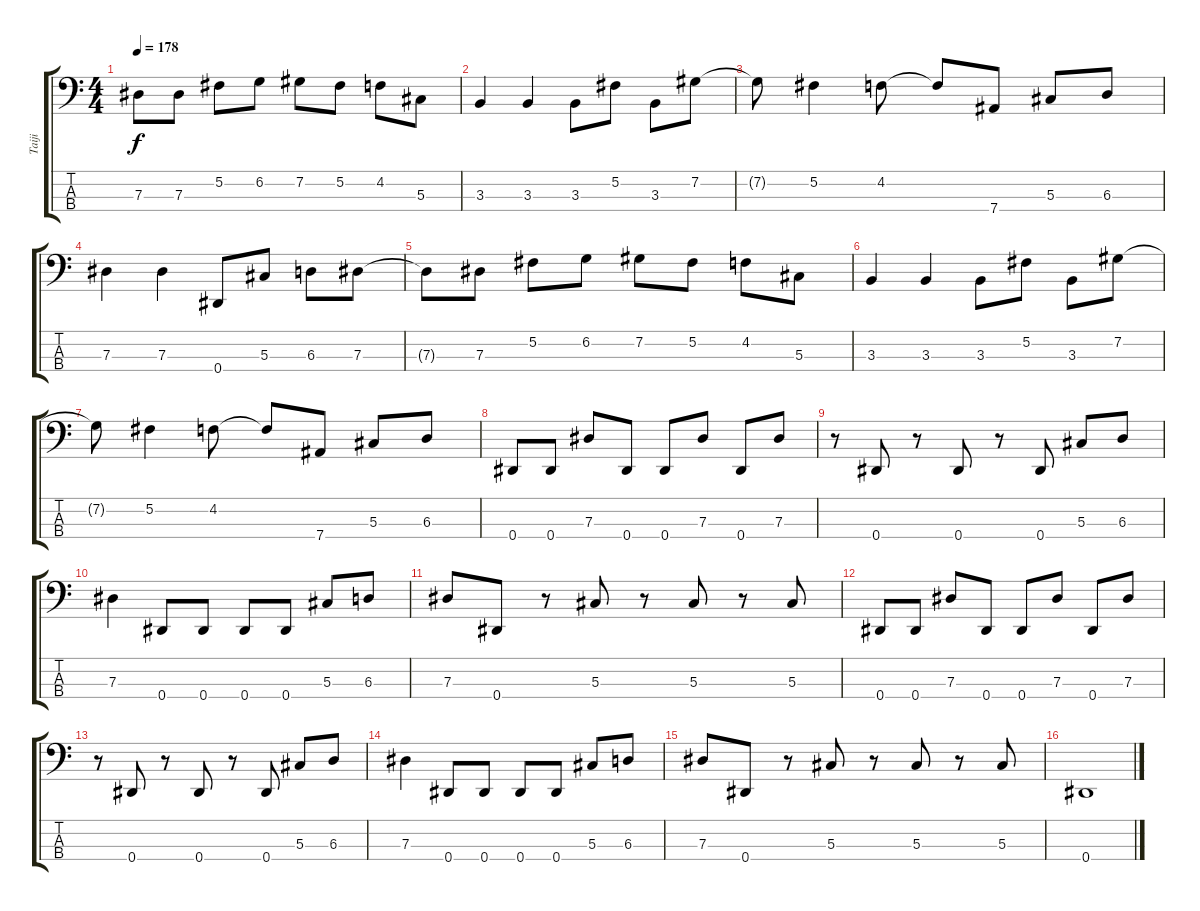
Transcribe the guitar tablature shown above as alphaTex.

\track ("Taiji" "Taiji") {instrument electricbasspick}
\staff {score tabs}
\tuning (Gb2 Db2 Ab1 Eb1) {hide}
\ts (4 4)
\tempo 178
\clef f4
\ks c
7.3{t}.8{dy f} 7.3.8 5.2.8 6.2.8 7.2.8 5.2.8 4.2.8 5.3.8 |
3.3.4 3.3.4 3.3.8 5.2.8 3.3.8 7.2.8 |
7.2{t}.8 5.2.4 4.2.8 4.2{t}.8 7.4.8 5.3.8 6.3.8 |
7.3.4 7.3.4 0.4.8 5.3.8 6.3.8 7.3.8 |
7.3{t}.8 7.3.8 5.2.8 6.2.8 7.2.8 5.2.8 4.2.8 5.3.8 |
3.3.4 3.3.4 3.3.8 5.2.8 3.3.8 7.2.8 |
7.2{t}.8 5.2.4 4.2.8 4.2{t}.8 7.4.8 5.3.8 6.3.8 |
0.4.8 0.4.8 7.3.8 0.4.8 0.4.8 7.3.8 0.4.8 7.3.8 |
r.8 0.4.8 r.8 0.4.8 r.8 0.4.8 5.3.8 6.3.8 |
7.3.4 0.4.8 0.4.8 0.4.8 0.4.8 5.3.8 6.3.8 |
7.3.8 0.4.8 r.8 5.3.8 r.8 5.3.8 r.8 5.3.8 |
0.4.8 0.4.8 7.3.8 0.4.8 0.4.8 7.3.8 0.4.8 7.3.8 |
r.8 0.4.8 r.8 0.4.8 r.8 0.4.8 5.3.8 6.3.8 |
7.3.4 0.4.8 0.4.8 0.4.8 0.4.8 5.3.8 6.3.8 |
7.3.8 0.4.8 r.8 5.3.8 r.8 5.3.8 r.8 5.3.8 |
\section ("" "")
0.4.1
